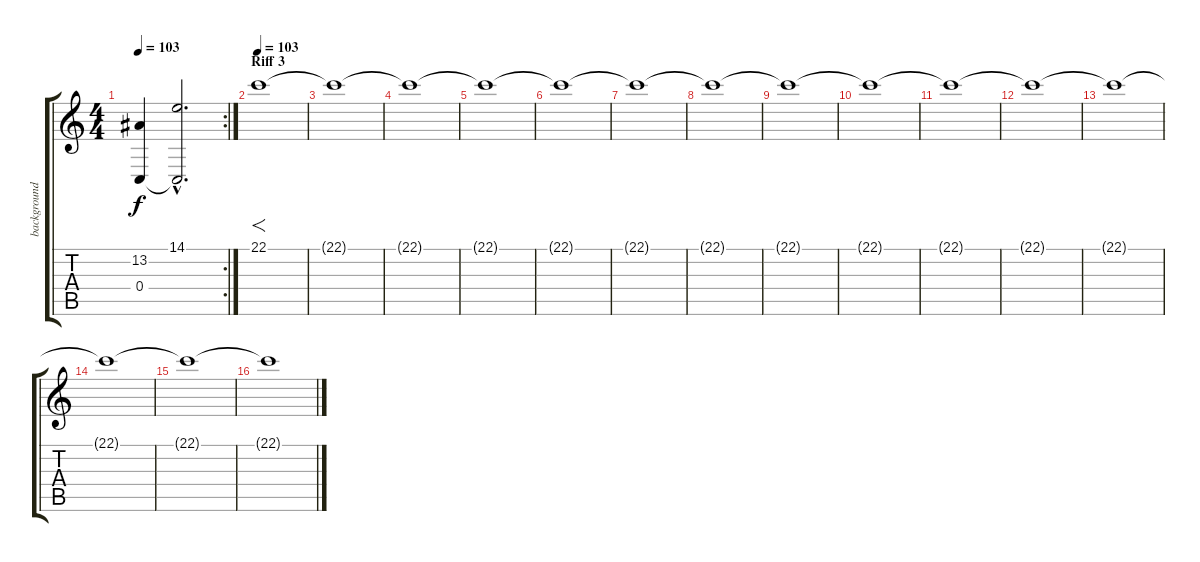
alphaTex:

\track ("background fx" "background") {instrument fx6goblins}
\staff {score tabs}
\tuning (D4 A3 F3 C3 G2 C2) {hide}
\rc 2
\ts (4 4)
\tempo 103
\clef g2
\ks c
(13.2{t} 0.4{t}).4{dy f} (14.1{hac} 0.4{hac t}).2{d} |
\section ("" "Riff 3")
\tempo 103
22.1.1{f volume 6 balance 8 instrument fx6goblins} |
22.1{t}.1 |
22.1{t}.1 |
22.1{t}.1{volume 5 balance 8 instrument fx6goblins} |
22.1{t}.1{volume 8 balance 8 instrument fx6goblins} |
22.1{t}.1 |
22.1{t}.1 |
22.1{t}.1{volume 5 balance 8 instrument fx6goblins} |
22.1{t}.1{volume 8 balance 8 instrument fx6goblins} |
22.1{t}.1 |
22.1{t}.1 |
22.1{t}.1{volume 5 balance 8 instrument fx6goblins} |
22.1{t}.1{volume 8 balance 8 instrument fx6goblins} |
22.1{t}.1 |
22.1{t}.1
